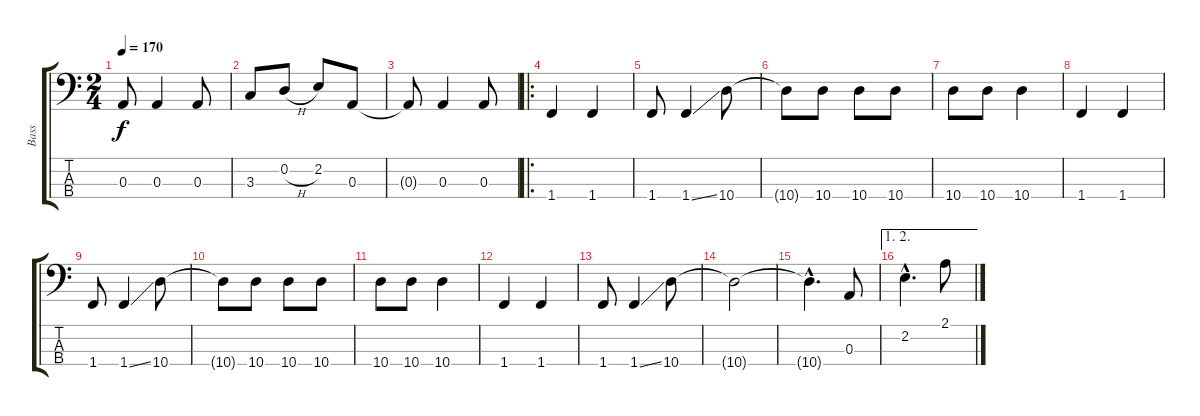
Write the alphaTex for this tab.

\track ("Bass" "Bass") {instrument electricbassfinger}
\staff {score tabs}
\tuning (G2 D2 A1 E1) {hide}
\ts (2 4)
\tempo 170
\clef f4
\ks c
0.3{t}.8{dy f} 0.3.4 0.3.8 |
3.3.8 0.2{h}.8 2.2.8 0.3.8 |
0.3{t}.8 0.3.4 0.3.8 |
\ro
1.4.4 1.4.4 |
1.4.8 1.4{ss}.4 10.4.8 |
10.4{t}.8 10.4.8 10.4.8 10.4.8 |
10.4.8 10.4.8 10.4.4 |
1.4.4 1.4.4 |
1.4.8 1.4{ss}.4 10.4.8 |
10.4{t}.8 10.4.8 10.4.8 10.4.8 |
10.4.8 10.4.8 10.4.4 |
1.4.4 1.4.4 |
1.4.8 1.4{ss}.4 10.4.8 |
10.4{t}.2 |
10.4{hac t}.4{d} 0.3.8 |
\ae (1 2)
2.2{hac}.4{d} 2.1.8
